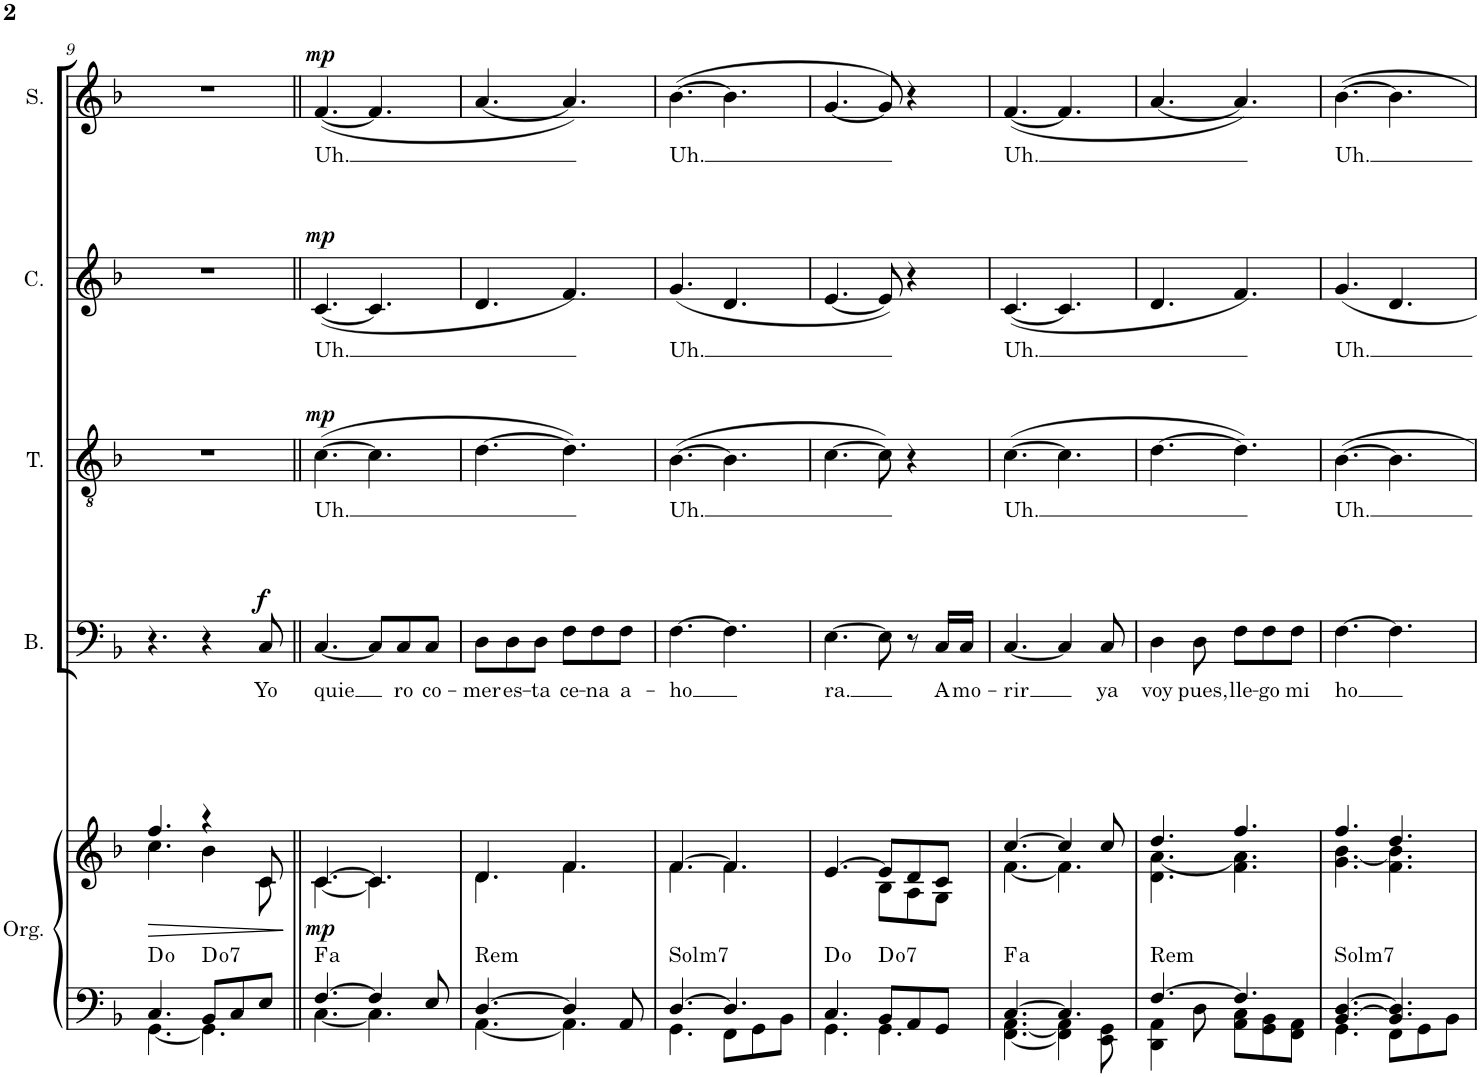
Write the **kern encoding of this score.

**kern	**kern	**dynam	**harte	**kern	**text	**dynam	**kern	**text	**dynam	**kern	**text	**dynam	**kern	**text	**dynam
*part5	*part5	*part5	*part5	*part4	*part4	*part4	*part3	*part3	*part3	*part2	*part2	*part2	*part1	*part1	*part1
*staff6	*staff5	*staff5/6	*	*staff4	*staff4	*staff4	*staff3	*staff3	*staff3	*staff2	*staff2	*staff2	*staff1	*staff1	*staff1
*I"Órgano	*	*	*	*I"Bajo	*	*	*I"Tenor	*	*	*I"Contralto	*	*	*I"Soprano	*	*
*	*	*	*	*I'B.	*	*	*I'T.	*	*	*I'C.	*	*	*I'S.	*	*
!!LO:PB:g=z
*clefF4	*clefG2	*	*	*clefF4	*	*	*clefGv2	*	*	*clefG2	*	*	*clefG2	*	*
*k[b-]	*k[b-]	*	*	*k[b-]	*	*	*k[b-]	*	*	*k[b-]	*	*	*k[b-]	*	*
*M6/8	*M6/8	*	*	*M6/8	*	*	*M6/8	*	*	*M6/8	*	*	*M6/8	*	*
=9	=9	=9	=9	=9	=9	=9	=9	=9	=9	=9	=9	=9	=9	=9	=9
*^	*	*	*	*	*	*	*	*	*	*	*	*	*	*	*
!	!	!	!LO:HP:b	!	!	!	!	!	!	!	!	!	!	!	!	!
*	*	*^	*	*	*	*	*	*	*	*	*	*	*	*	*	*
4.C/	[4.GG\	4.ff/	4.cc\	>	D:dim	4.r	.	.	2.r	.	.	2.r	.	.	2.r	.	.
!	!	!	!	!	!LO:H:kt=7	!	!	!	!	!	!	!	!	!	!	!	!
8BB-/L	4.GG\]	4r	4b-\	.	D:dim7	4r	.	.	.	.	.	.	.	.	.	.	.
8C/	.	.	.	.	.	.	.	.	.	.	.	.	.	.	.	.	.
!	!	!	!	!	!	!	!LO:LY:b	!LO:DY:a	!	!	!	!	!	!	!	!	!
8E/J	.	8c/	8c\	.	.	8C/	Yo	f	.	.	.	.	.	.	.	.	.
*v	*v	*	*	*	*	*	*	*	*	*	*	*	*	*	*	*	*
*	*v	*v	*	*	*	*	*	*	*	*	*	*	*	*	*	*
.	.	]	.	.	.	.	.	.	.	.	.	.	.	.	.
=10||	=10||	=10||	=10||	=10||	=10||	=10||	=10||	=10||	=10||	=10||	=10||	=10||	=10||	=10||	=10||
*^	*^	*	*	*	*	*	*	*	*	*	*	*	*	*	*
!	!	!	!	!LO:DY:b	!LO:H:kt=a	!	!LO:LY:b	!	!	!LO:LY:b	!LO:DY:a	!	!LO:LY:b	!LO:DY:a	!	!LO:LY:b	!LO:DY:a
[4.F/	[4.C\	[4.c/	[4.c\	mp	.	[4.C/	quie	.	([4.c\	Uh.	mp	([4.c/	Uh.	mp	([4.f/	Uh.	mp
4F/]	4.C\]	4.c/]	4.c\]	.	.	8C/L]	.	.	4.c\]	.	.	4.c/]	.	.	4.f/]	.	.
!	!	!	!	!	!	!	!LO:LY:b	!	!	!	!	!	!	!	!	!	!
.	.	.	.	.	.	8C/	ro	.	.	.	.	.	.	.	.	.	.
!	!	!	!	!	!	!	!LO:LY:b	!	!	!	!	!	!	!	!	!	!
8E/	.	.	.	.	.	8C/J	co-	.	.	.	.	.	.	.	.	.	.
=11	=11	=11	=11	=11	=11	=11	=11	=11	=11	=11	=11	=11	=11	=11	=11	=11	=11
!	!	!	!	!	!LO:H:kt=Rem	!	!LO:LY:b	!	!	!	!	!	!	!	!	!	!
[4.D/	[4.AA\	4.d/	4.d\	.	N	8D\L	-mer	.	[4.d\	.	.	4.d/	.	.	[4.a/	.	.
!	!	!	!	!	!	!	!LO:LY:b	!	!	!	!	!	!	!	!	!	!
.	.	.	.	.	.	8D\	es-	.	.	.	.	.	.	.	.	.	.
!	!	!	!	!	!	!	!LO:LY:b	!	!	!	!	!	!	!	!	!	!
.	.	.	.	.	.	8D\J	-ta	.	.	.	.	.	.	.	.	.	.
!	!	!	!	!	!	!	!LO:LY:b	!	!	!	!	!	!	!	!	!	!
4D/]	4.AA\]	4.f/	4.f\	.	.	8F\L	ce-	.	4.d\])	.	.	4.f/)	.	.	4.a/])	.	.
!	!	!	!	!	!	!	!LO:LY:b	!	!	!	!	!	!	!	!	!	!
.	.	.	.	.	.	8F\	-na	.	.	.	.	.	.	.	.	.	.
!	!	!	!	!	!	!	!LO:LY:b	!	!	!	!	!	!	!	!	!	!
8AA/	.	.	.	.	.	8F\J	a-	.	.	.	.	.	.	.	.	.	.
=12	=12	=12	=12	=12	=12	=12	=12	=12	=12	=12	=12	=12	=12	=12	=12	=12	=12
!	!	!	!	!	!LO:H:kt=Solm7	!	!LO:LY:b	!	!	!LO:LY:b	!	!	!LO:LY:b	!	!	!LO:LY:b	!
[4.D/	4.GG\	[4.f/	4.f\	.	N	[4.F\	-ho	.	([4.B-\	Uh.	.	(4.g/	-Uh.	.	([4.b-\	-Uh.	.
4.D/]	8FF\L	4.f/]	4.f\	.	.	4.F\]	.	.	4.B-\]	.	.	4.d/	.	.	4.b-\]	.	.
.	8GG\	.	.	.	.	.	.	.	.	.	.	.	.	.	.	.	.
.	8BB-\J	.	.	.	.	.	.	.	.	.	.	.	.	.	.	.	.
=13	=13	=13	=13	=13	=13	=13	=13	=13	=13	=13	=13	=13	=13	=13	=13	=13	=13
!	!	!	!	!	!	!	!LO:LY:b	!	!	!	!	!	!	!	!	!	!
4.C/	4.GG\	[4.e/	4.ryy	.	D:dim	[4.E\	ra.	.	[4.c\	.	.	[4.e/	.	.	[4.g/	.	.
!	!	!	!	!	!LO:H:kt=7	!	!	!	!	!	!	!	!	!	!	!	!
8BB-/L	4.GG\	8e/L]	8B-\L	.	D:dim7	8E\]	.	.	8c\])	.	.	8e/])	.	.	8g/])	.	.
8AA/	.	8d/	8A\	.	.	8r	.	.	4r	.	.	4r	.	.	4r	.	.
!	!	!	!	!	!	!	!LO:LY:b	!	!	!	!	!	!	!	!	!	!
8GG/J	.	8c/J	8G\J	.	.	16C/LL	A	.	.	.	.	.	.	.	.	.	.
!	!	!	!	!	!	!	!LO:LY:b	!	!	!	!	!	!	!	!	!	!
.	.	.	.	.	.	16C/JJ	mo-	.	.	.	.	.	.	.	.	.	.
=14	=14	=14	=14	=14	=14	=14	=14	=14	=14	=14	=14	=14	=14	=14	=14	=14	=14
!	!	!	!	!	!LO:H:kt=a	!	!LO:LY:b	!	!	!LO:LY:b	!	!	!LO:LY:b	!	!	!LO:LY:b	!
[4.C/	[4.FF\ [4.AA\	[4.cc/	[4.f\	.	.	[4.C/	-rir	.	([4.c\	Uh.	.	([4.c/	Uh.	.	([4.f/	Uh.	.
4.C/]	4FF\] 4AA\]	4cc/]	4.f\]	.	.	4C/]	.	.	4.c\]	.	.	4.c/]	.	.	4.f/]	.	.
!	!	!	!	!	!	!	!LO:LY:b	!	!	!	!	!	!	!	!	!	!
.	8EE\ 8GG\	8cc/	.	.	.	8C/	ya	.	.	.	.	.	.	.	.	.	.
=15	=15	=15	=15	=15	=15	=15	=15	=15	=15	=15	=15	=15	=15	=15	=15	=15	=15
!	!	!	!	!	!LO:H:kt=Rem	!	!LO:LY:b	!	!	!	!	!	!	!	!	!	!
[4.F/	4DD\ 4AA\	4.dd/	4.d\ [4.a\	.	N	4D\	voy	.	[4.d\	.	.	4.d/	.	.	[4.a/	.	.
!	!	!	!	!	!	!	!LO:LY:b	!	!	!	!	!	!	!	!	!	!
.	8D\	.	.	.	.	8D\	-pues,	.	.	.	.	.	.	.	.	.	.
!	!	!	!	!	!	!	!LO:LY:b	!	!	!	!	!	!	!	!	!	!
4.F/]	8AA\ 8C\L	4.ff/	4.f\ 4.a\]	.	.	8F\L	lle-	.	4.d\])	.	.	4.f/)	.	.	4.a/])	.	.
!	!	!	!	!	!	!	!LO:LY:b	!	!	!	!	!	!	!	!	!	!
.	8GG\ 8BB-\	.	.	.	.	8F\	-go	.	.	.	.	.	.	.	.	.	.
!	!	!	!	!	!	!	!LO:LY:b	!	!	!	!	!	!	!	!	!	!
.	8FF\ 8AA\J	.	.	.	.	8F\J	mi	.	.	.	.	.	.	.	.	.	.
=16	=16	=16	=16	=16	=16	=16	=16	=16	=16	=16	=16	=16	=16	=16	=16	=16	=16
!	!	!	!	!	!LO:H:kt=Solm7	!	!LO:LY:b	!	!	!LO:LY:b	!	!	!LO:LY:b	!	!	!LO:LY:b	!
[4.BB-/ [4.D/	4.GG\	4.ff/	4.g\ [4.b-\	.	N	[4.F\	ho	.	[4.B-\	Uh.	.	4.g/	-Uh.	.	[4.b-\	-Uh.	.
4.BB-/] 4.D/]	8FF\L	4.dd/	4.f\ 4.b-\]	.	.	4.F\]	.	.	4.B-\]	.	.	4.d/	.	.	4.b-\]	.	.
.	8GG\	.	.	.	.	.	.	.	.	.	.	.	.	.	.	.	.
.	8BB-\J	.	.	.	.	.	.	.	.	.	.	.	.	.	.	.	.
*v	*v	*	*	*	*	*	*	*	*	*	*	*	*	*	*	*	*
*	*v	*v	*	*	*	*	*	*	*	*	*	*	*	*	*	*
=	=	=	=	=	=	=	=	=	=	=	=	=	=	=	=
*-	*-	*-	*-	*-	*-	*-	*-	*-	*-	*-	*-	*-	*-	*-	*-
